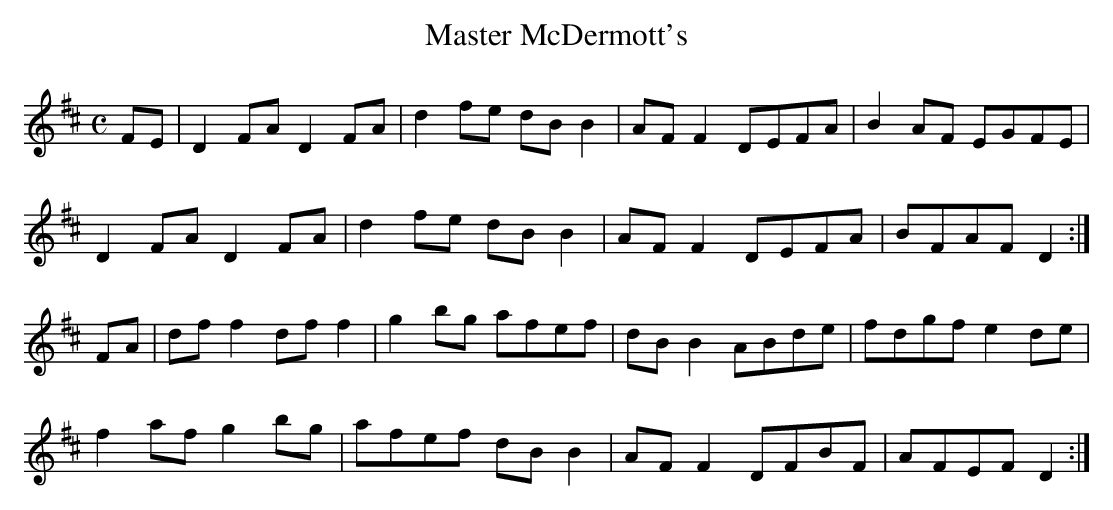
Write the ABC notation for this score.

X:1
T:Master McDermott's
M:C
L:1/8
K:D Major
FE|D2FA D2FA|d2fe dBB2|AFF2 DEFA|B2AF EGFE|!
D2FA D2FA|d2fe dBB2|AFF2 DEFA|BFAF D2:|!
FA|dff2 dff2|g2bg afef|dBB2 ABde|fdgf e2de|!
f2af g2bg|afef dBB2|AFF2 DFBF|AFEF D2:|!
